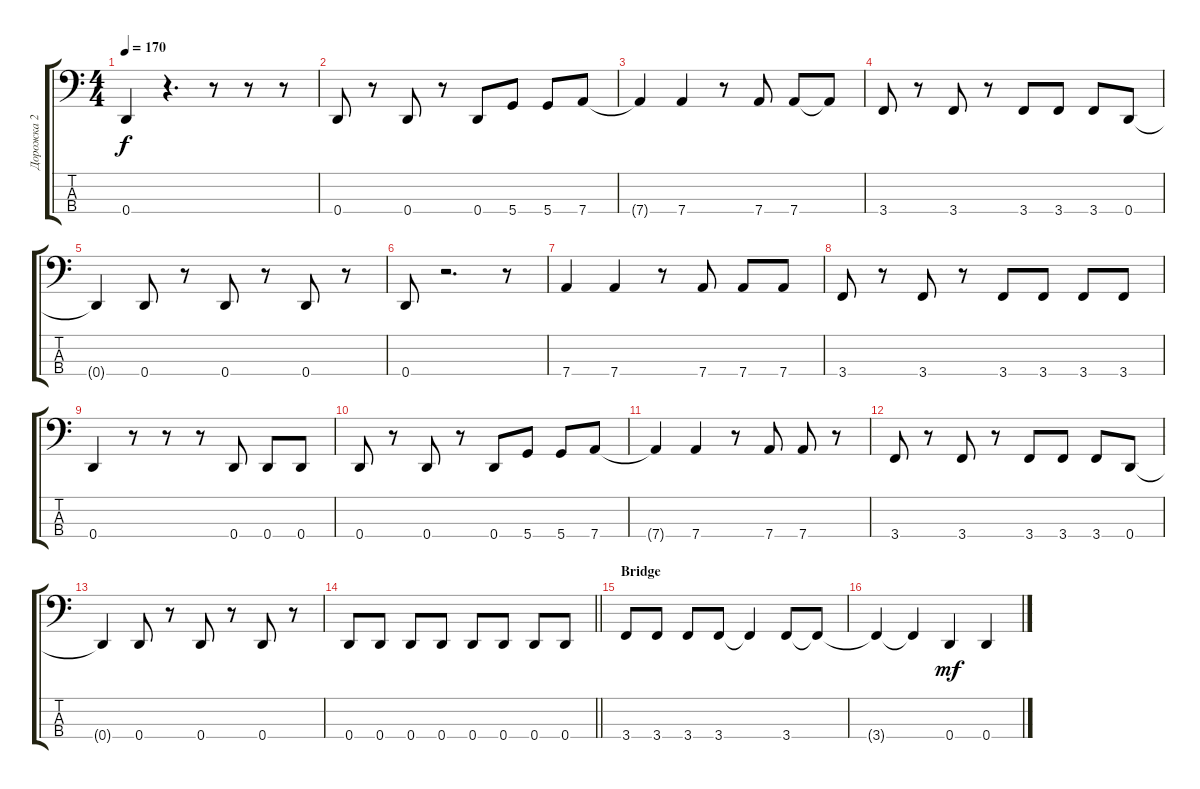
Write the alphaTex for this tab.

\track ("Дорожка 2" "Дорожка 2") {instrument electricbassfinger}
\staff {score tabs}
\tuning (G2 D2 A1 D1) {hide}
\ts (4 4)
\tempo 170
\clef f4
\ks c
0.4{t}.4{dy f} r.4{d} r.8 r.8 r.8 |
0.4.8 r.8 0.4.8 r.8 0.4.8 5.4.8 5.4.8 7.4.8 |
7.4{t}.4 7.4.4 r.8 7.4.8 7.4.8 7.4{t}.8 |
3.4.8 r.8 3.4.8 r.8 3.4.8 3.4.8 3.4.8 0.4.8 |
0.4{t}.4 0.4.8 r.8 0.4.8 r.8 0.4.8 r.8 |
0.4.8 r.2{d} r.8 |
7.4.4 7.4.4 r.8 7.4.8 7.4.8 7.4.8 |
3.4.8 r.8 3.4.8 r.8 3.4.8 3.4.8 3.4.8 3.4.8 |
0.4.4 r.8 r.8 r.8 0.4.8 0.4.8 0.4.8 |
0.4.8 r.8 0.4.8 r.8 0.4.8 5.4.8 5.4.8 7.4.8 |
7.4{t}.4 7.4.4 r.8 7.4.8 7.4.8 r.8 |
3.4.8 r.8 3.4.8 r.8 3.4.8 3.4.8 3.4.8 0.4.8 |
0.4{t}.4 0.4.8 r.8 0.4.8 r.8 0.4.8 r.8 |
\barLineRight lightlight
0.4.8 0.4.8 0.4.8 0.4.8 0.4.8 0.4.8 0.4.8 0.4.8 |
\section ("" "Bridge")
3.4.8 3.4.8 3.4.8 3.4.8 3.4{t}.4 3.4.8 3.4{t}.8 |
3.4{t}.4 3.4{t}.4 0.4.4{dy mf} 0.4.4
